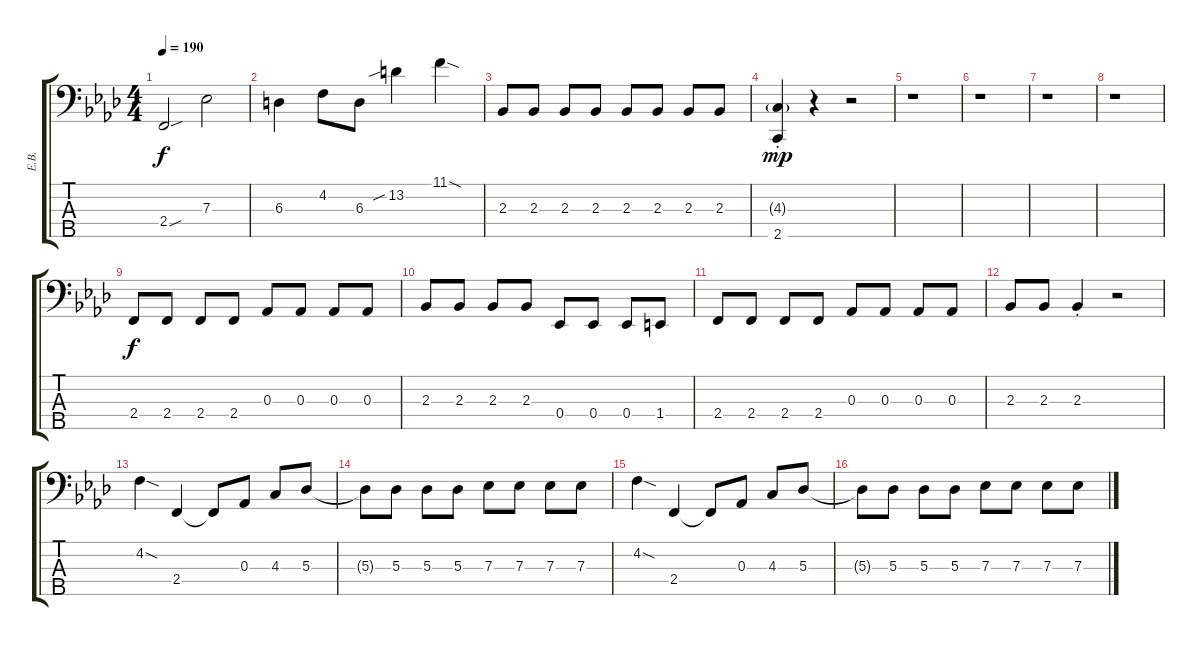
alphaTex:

\track ("E.B." "E.B.") {instrument electricbassfinger}
\staff {score tabs}
\tuning (Gb2 Db2 Ab1 Eb1 Bb0) {hide}
\ts (4 4)
\tempo 190
\clef f4
\ks ab
2.4{sou}.2{dy f} 7.3.2 |
6.3.4 4.2.8 6.3.8 13.2{sib}.4 11.1{sod}.4 |
2.3.8 2.3.8 2.3.8 2.3.8 2.3.8 2.3.8 2.3.8 2.3.8 |
(4.3{g st} 2.5{st}).4{dy mp} r.4 r.2 |
r.1 |
r.1 |
r.1 |
r.1 |
2.4.8{dy f} 2.4.8 2.4.8 2.4.8 0.3.8 0.3.8 0.3.8 0.3.8 |
2.3.8 2.3.8 2.3.8 2.3.8 0.4.8 0.4.8 0.4.8 1.4.8 |
2.4.8 2.4.8 2.4.8 2.4.8 0.3.8 0.3.8 0.3.8 0.3.8 |
2.3.8 2.3.8 2.3{st}.4 r.2 |
4.2{sod}.4 2.4.4 2.4{t}.8 0.3.8 4.3.8 5.3.8 |
5.3{t}.8 5.3.8 5.3.8 5.3.8 7.3.8 7.3.8 7.3.8 7.3.8 |
4.2{sod}.4 2.4.4 2.4{t}.8 0.3.8 4.3.8 5.3.8 |
5.3{t}.8 5.3.8 5.3.8 5.3.8 7.3.8 7.3.8 7.3.8 7.3.8
